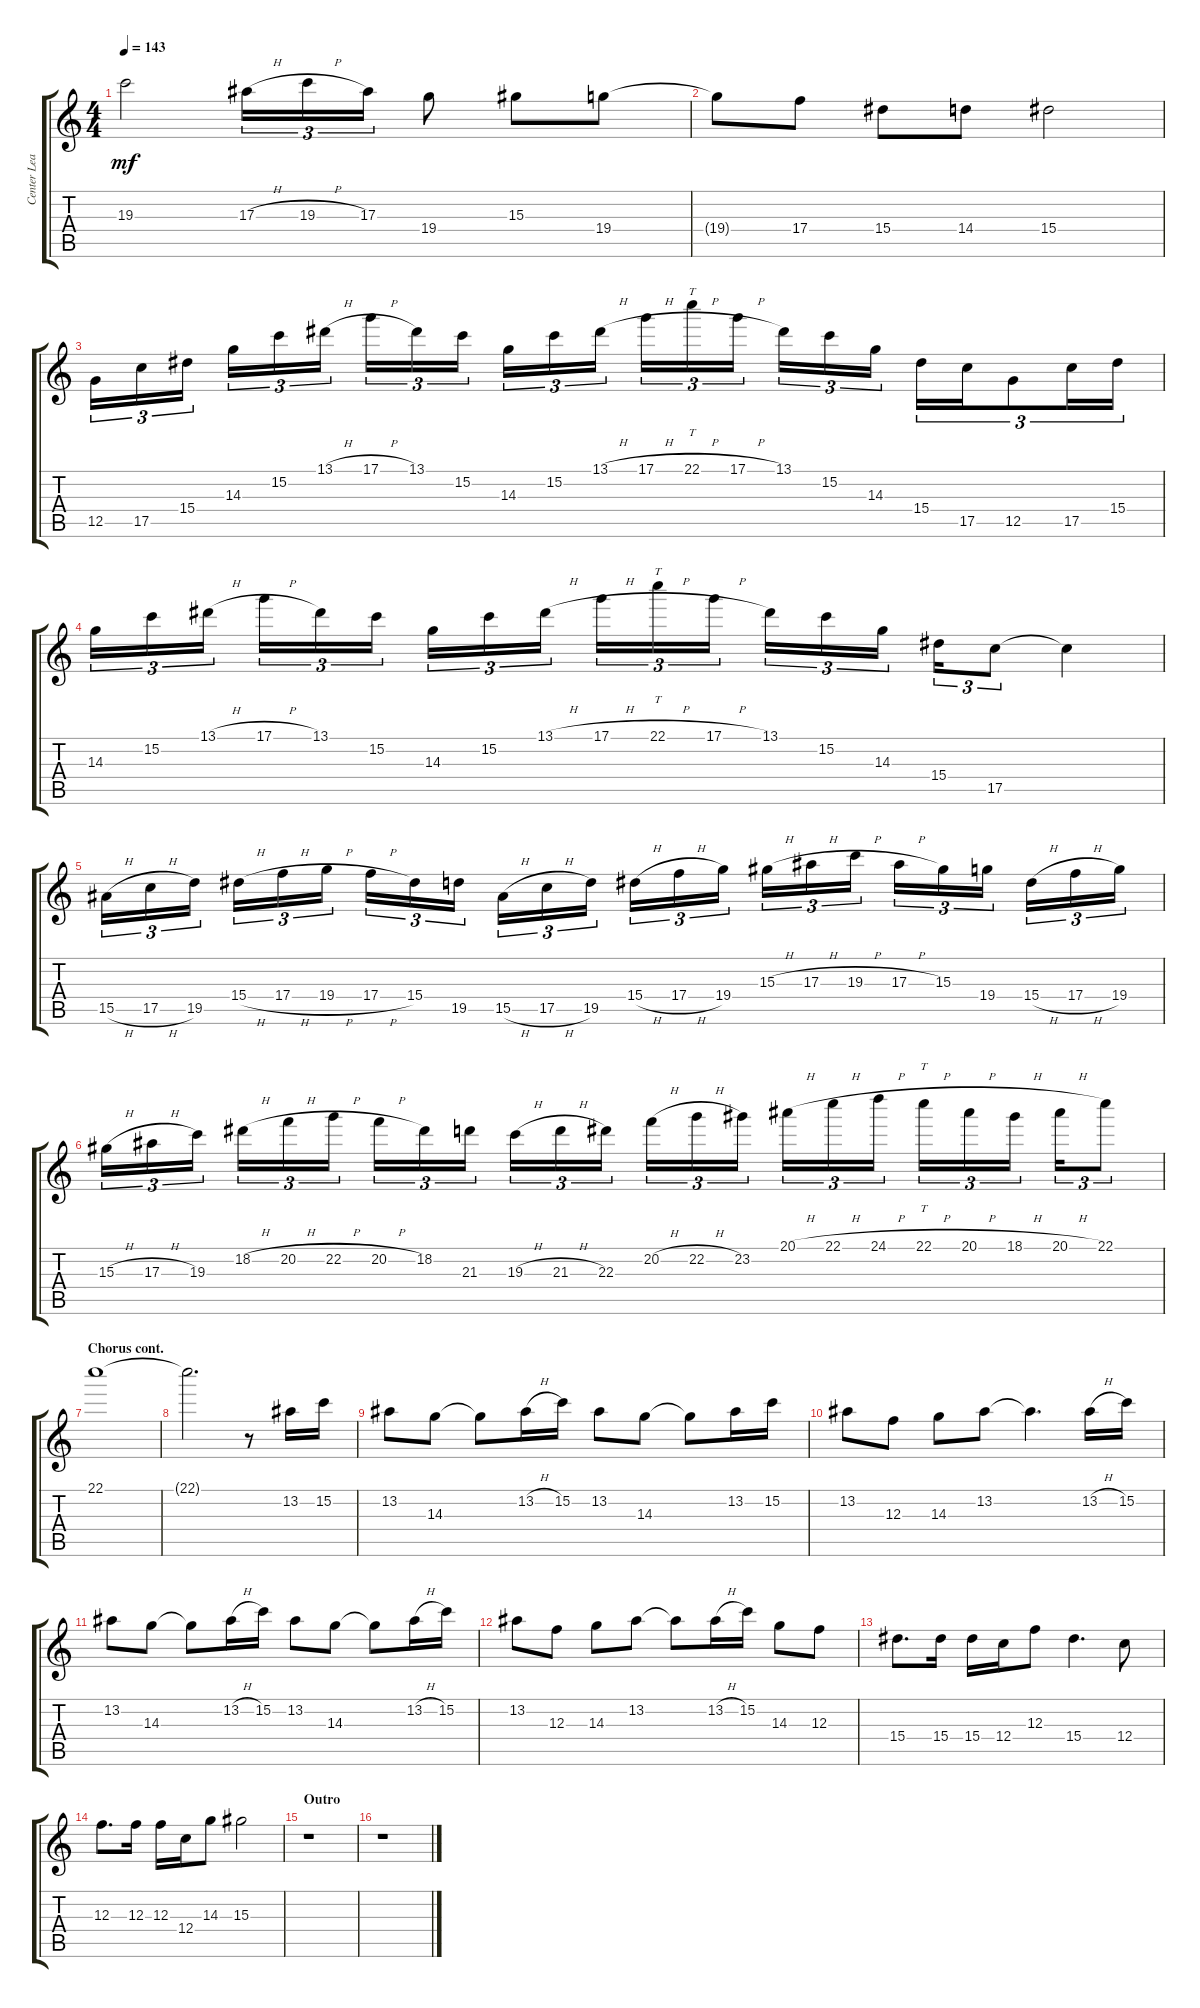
\track ("Center Lead 1" "Center Lea") {instrument overdrivenguitar}
\staff {score tabs}
\tuning (D4 A3 F3 C3 G2 C2) {hide}
\ts (4 4)
\tempo 143
\clef g2
\ks aminor
19.3.2{dy mf} 17.3{h}.16{tu (3 2)} 19.3{h}.16{tu (3 2)} 17.3.16{tu (3 2)} 19.4.8 15.3.8 19.4.8 |
19.4{t}.8 17.4.8 15.4.8 14.4.8 15.4.2 |
12.5.16{tu (3 2)} 17.5.16{tu (3 2)} 15.4.16{tu (3 2)} 14.3.16{tu (3 2)} 15.2.16{tu (3 2)} 13.1{h}.16{tu (3 2)} 17.1{h}.16{tu (3 2)} 13.1.16{tu (3 2)} 15.2.16{tu (3 2)} 14.3.16{tu (3 2)} 15.2.16{tu (3 2)} 13.1{h}.16{tu (3 2)} 17.1{h}.16{tu (3 2)} 22.1{h}.16{tt tu (3 2)} 17.1{h}.16{tu (3 2)} 13.1.16{tu (3 2)} 15.2.16{tu (3 2)} 14.3.16{tu (3 2)} 15.4.16{tu (3 2)} 17.5.16{tu (3 2)} 12.5.8{tu (3 2)} 17.5.16{tu (3 2)} 15.4.16{tu (3 2)} |
14.3.16{tu (3 2)} 15.2.16{tu (3 2)} 13.1{h}.16{tu (3 2)} 17.1{h}.16{tu (3 2)} 13.1.16{tu (3 2)} 15.2.16{tu (3 2)} 14.3.16{tu (3 2)} 15.2.16{tu (3 2)} 13.1{h}.16{tu (3 2)} 17.1{h}.16{tu (3 2)} 22.1{h}.16{tt tu (3 2)} 17.1{h}.16{tu (3 2)} 13.1.16{tu (3 2)} 15.2.16{tu (3 2)} 14.3.16{tu (3 2)} 15.4.16{tu (3 2)} 17.5.8{tu (3 2)} 17.5{t}.4 |
15.5{h}.16{tu (3 2)} 17.5{h}.16{tu (3 2)} 19.5.16{tu (3 2)} 15.4{h}.16{tu (3 2)} 17.4{h}.16{tu (3 2)} 19.4{h}.16{tu (3 2)} 17.4{h}.16{tu (3 2)} 15.4.16{tu (3 2)} 19.5.16{tu (3 2)} 15.5{h}.16{tu (3 2)} 17.5{h}.16{tu (3 2)} 19.5.16{tu (3 2)} 15.4{h}.16{tu (3 2)} 17.4{h}.16{tu (3 2)} 19.4.16{tu (3 2)} 15.3{h}.16{tu (3 2)} 17.3{h}.16{tu (3 2)} 19.3{h}.16{tu (3 2)} 17.3{h}.16{tu (3 2)} 15.3.16{tu (3 2)} 19.4.16{tu (3 2)} 15.4{h}.16{tu (3 2)} 17.4{h}.16{tu (3 2)} 19.4.16{tu (3 2)} |
15.3{h}.16{tu (3 2)} 17.3{h}.16{tu (3 2)} 19.3.16{tu (3 2)} 18.2{h}.16{tu (3 2)} 20.2{h}.16{tu (3 2)} 22.2{h}.16{tu (3 2)} 20.2{h}.16{tu (3 2)} 18.2.16{tu (3 2)} 21.3.16{tu (3 2)} 19.3{h}.16{tu (3 2)} 21.3{h}.16{tu (3 2)} 22.3.16{tu (3 2)} 20.2{h}.16{tu (3 2)} 22.2{h}.16{tu (3 2)} 23.2.16{tu (3 2)} 20.1{h}.16{tu (3 2)} 22.1{h}.16{tu (3 2)} 24.1{h}.16{tu (3 2)} 22.1{h}.16{tt tu (3 2)} 20.1{h}.16{tu (3 2)} 18.1{h}.16{tu (3 2)} 20.1{h}.16{tu (3 2)} 22.1.8{tu (3 2)} |
\section ("" "Chorus cont.")
22.1.1 |
22.1{t}.2{d} r.8 13.2.16 15.2.16 |
13.2.8 14.3.8 14.3{t}.8 13.2{h}.16 15.2.16 13.2.8 14.3.8 14.3{t}.8 13.2.16 15.2.16 |
13.2.8 12.3.8 14.3.8 13.2.8 13.2{t}.4{d} 13.2{h}.16 15.2.16 |
13.2.8 14.3.8 14.3{t}.8 13.2{h}.16 15.2.16 13.2.8 14.3.8 14.3{t}.8 13.2{h}.16 15.2.16 |
13.2.8 12.3.8 14.3.8 13.2.8 13.2{t}.8 13.2{h}.16 15.2.16 14.3.8 12.3.8 |
15.4.8{d} 15.4.16 15.4.16 12.4.16 12.3.8 15.4.4{d} 12.4.8 |
12.3.8{d} 12.3.16 12.3.16 12.4.16 14.3.8 15.3.2 |
\section ("" "Outro")
r.1 |
r.1
